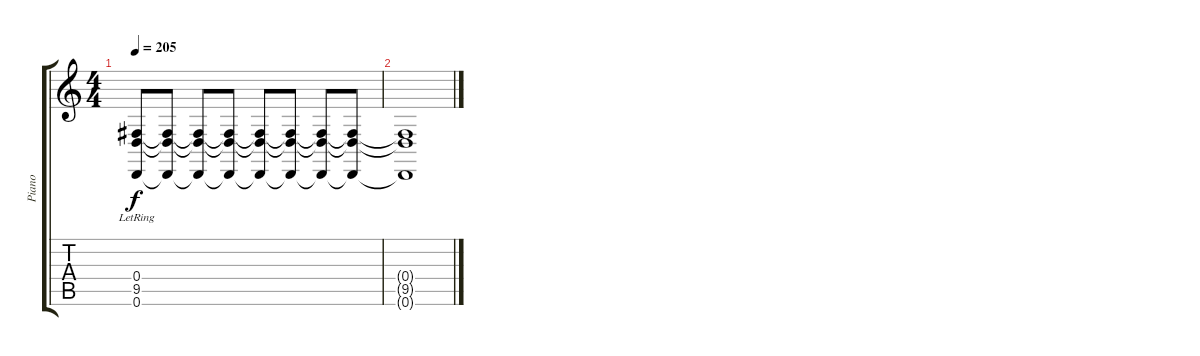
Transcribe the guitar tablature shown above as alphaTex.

\track ("Piano" "Piano") {instrument brightacousticpiano}
\staff {score tabs}
\tuning (E4 B3 G3 D3 A2 D2) {hide}
\ts (4 4)
\tempo 205
\clef g2
\ks c
(0.4{lr} 9.5{lr} 0.6{lr}).8{dy f} (0.4{t} 9.5{t} 0.6{t}).8 (0.4{t} 9.5{t} 0.6{t}).8 (0.4{t} 9.5{t} 0.6{t}).8 (0.4{t} 9.5{t} 0.6{t}).8 (0.4{t} 9.5{t} 0.6{t}).8 (0.4{t} 9.5{t} 0.6{t}).8 (0.4{t} 9.5{t} 0.6{t}).8 |
(0.4{t} 9.5{t} 0.6{t}).1
